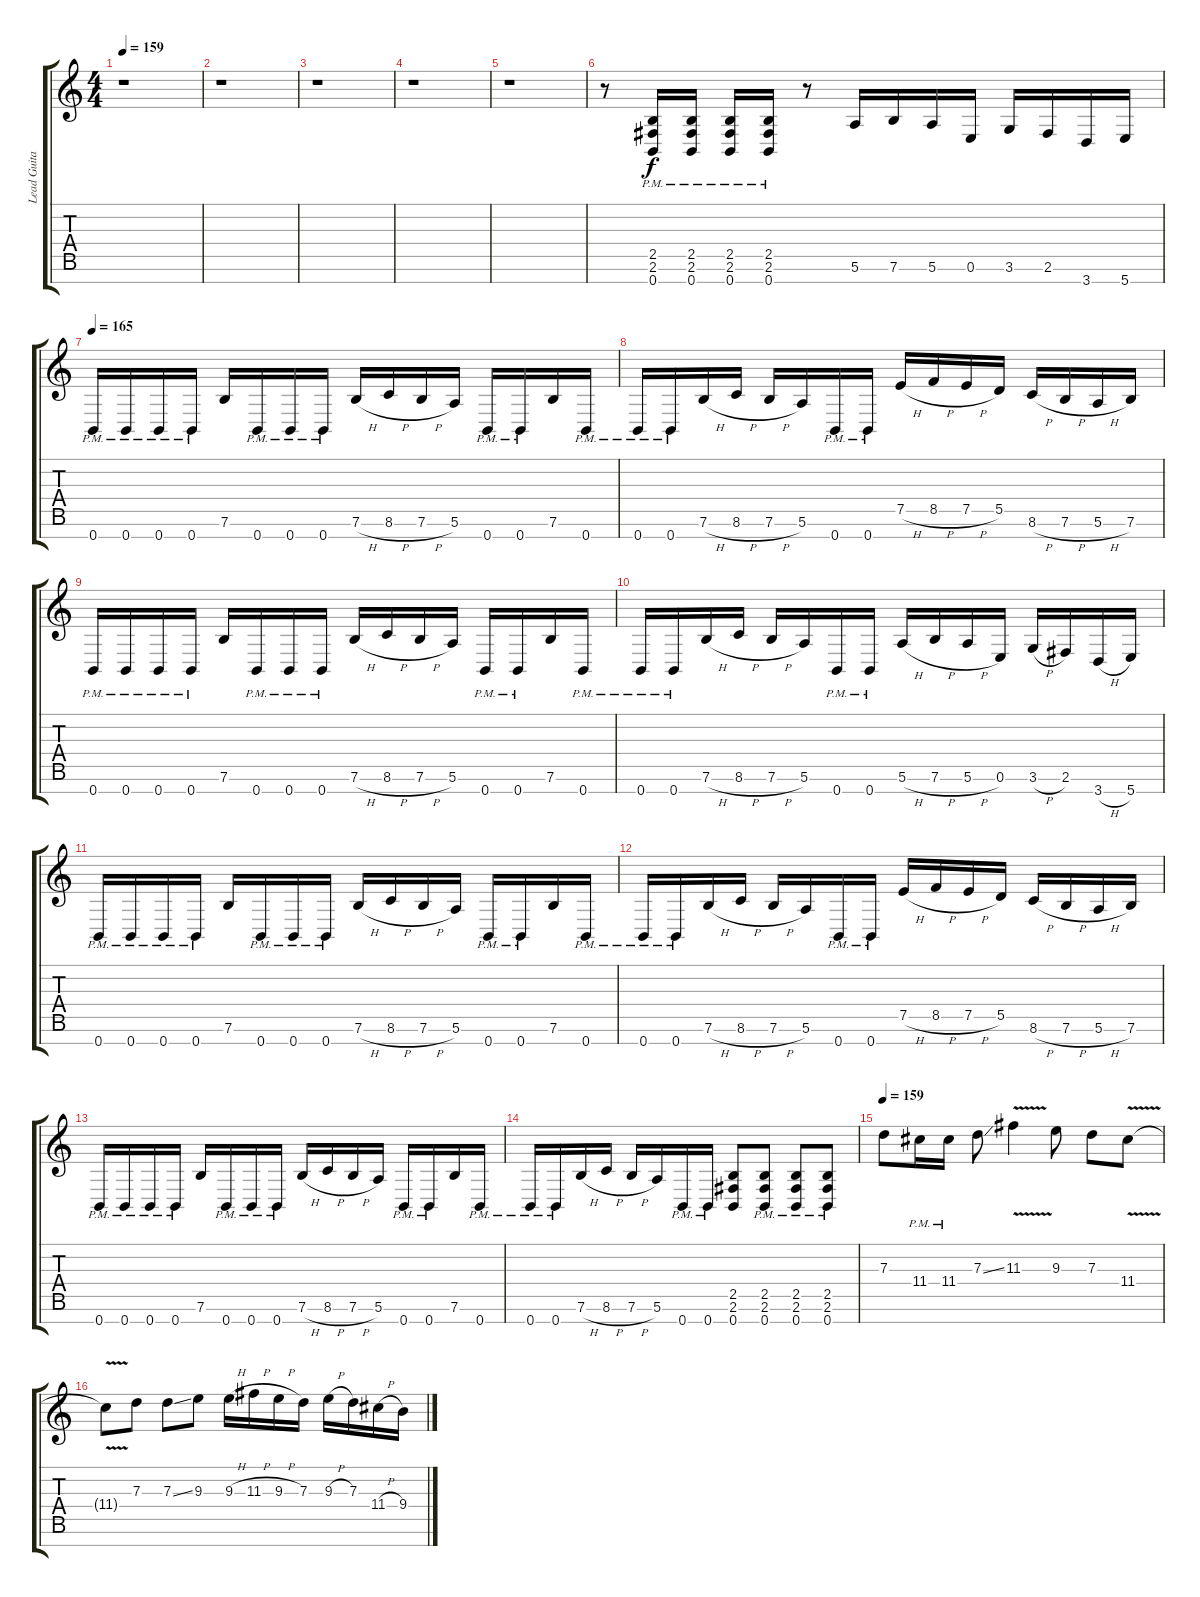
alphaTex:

\track ("Lead Guitar 2" "Lead Guita") {instrument distortionguitar}
\staff {score tabs}
\tuning (E4 B3 G3 D3 A2 E2 B1) {hide}
\ts (4 4)
\tempo 159
\clef g2
\ks c
r.1{dy f} |
r.1 |
r.1 |
r.1 |
r.1 |
r.8 (2.5{pm} 2.6{pm} 0.7{pm}).16 (2.5{pm} 2.6{pm} 0.7{pm}).16 (2.5{pm} 2.6{pm} 0.7{pm}).16 (2.5{pm} 2.6{pm} 0.7{pm}).16 r.8 5.6.16 7.6.16 5.6.16 0.6.16 3.6.16 2.6.16 3.7.16 5.7.16 |
\tempo 165
0.7{pm}.16 0.7{pm}.16 0.7{pm}.16 0.7{pm}.16 7.6.16 0.7{pm}.16 0.7{pm}.16 0.7{pm}.16 7.6{h}.16 8.6{h}.16 7.6{h}.16 5.6.16 0.7{pm}.16 0.7{pm}.16 7.6.16 0.7{pm}.16 |
0.7{pm}.16 0.7{pm}.16 7.6{h}.16 8.6{h}.16 7.6{h}.16 5.6.16 0.7{pm}.16 0.7{pm}.16 7.5{h}.16 8.5{h}.16 7.5{h}.16 5.5.16 8.6{h}.16 7.6{h}.16 5.6{h}.16 7.6.16 |
0.7{pm}.16 0.7{pm}.16 0.7{pm}.16 0.7{pm}.16 7.6.16 0.7{pm}.16 0.7{pm}.16 0.7{pm}.16 7.6{h}.16 8.6{h}.16 7.6{h}.16 5.6.16 0.7{pm}.16 0.7{pm}.16 7.6.16 0.7{pm}.16 |
0.7{pm}.16 0.7{pm}.16 7.6{h}.16 8.6{h}.16 7.6{h}.16 5.6.16 0.7{pm}.16 0.7{pm}.16 5.6{h}.16 7.6{h}.16 5.6{h}.16 0.6.16 3.6{h}.16 2.6.16 3.7{h}.16 5.7.16 |
0.7{pm}.16 0.7{pm}.16 0.7{pm}.16 0.7{pm}.16 7.6.16 0.7{pm}.16 0.7{pm}.16 0.7{pm}.16 7.6{h}.16 8.6{h}.16 7.6{h}.16 5.6.16 0.7{pm}.16 0.7{pm}.16 7.6.16 0.7{pm}.16 |
0.7{pm}.16 0.7{pm}.16 7.6{h}.16 8.6{h}.16 7.6{h}.16 5.6.16 0.7{pm}.16 0.7{pm}.16 7.5{h}.16 8.5{h}.16 7.5{h}.16 5.5.16 8.6{h}.16 7.6{h}.16 5.6{h}.16 7.6.16 |
0.7{pm}.16 0.7{pm}.16 0.7{pm}.16 0.7{pm}.16 7.6.16 0.7{pm}.16 0.7{pm}.16 0.7{pm}.16 7.6{h}.16 8.6{h}.16 7.6{h}.16 5.6.16 0.7{pm}.16 0.7{pm}.16 7.6.16 0.7{pm}.16 |
0.7{pm}.16 0.7{pm}.16 7.6{h}.16 8.6{h}.16 7.6{h}.16 5.6.16 0.7{pm}.16 0.7{pm}.16 (2.5 2.6 0.7).8 (2.5{pm} 2.6{pm} 0.7{pm}).8 (2.5{pm} 2.6{pm} 0.7{pm}).8 (2.5{pm} 2.6{pm} 0.7{pm}).8 |
\tempo 159
7.3.8 11.4{pm}.16 11.4{pm}.16 7.3{ss}.8 11.3{v}.4 9.3.8 7.3.8 11.4{v}.8 |
11.4{v t}.8 7.3.8 7.3{ss}.8 9.3.8 9.3{h}.16 11.3{h}.16 9.3{h}.16 7.3.16 9.3{h}.16 7.3.16 11.4{h}.16 9.4.16
